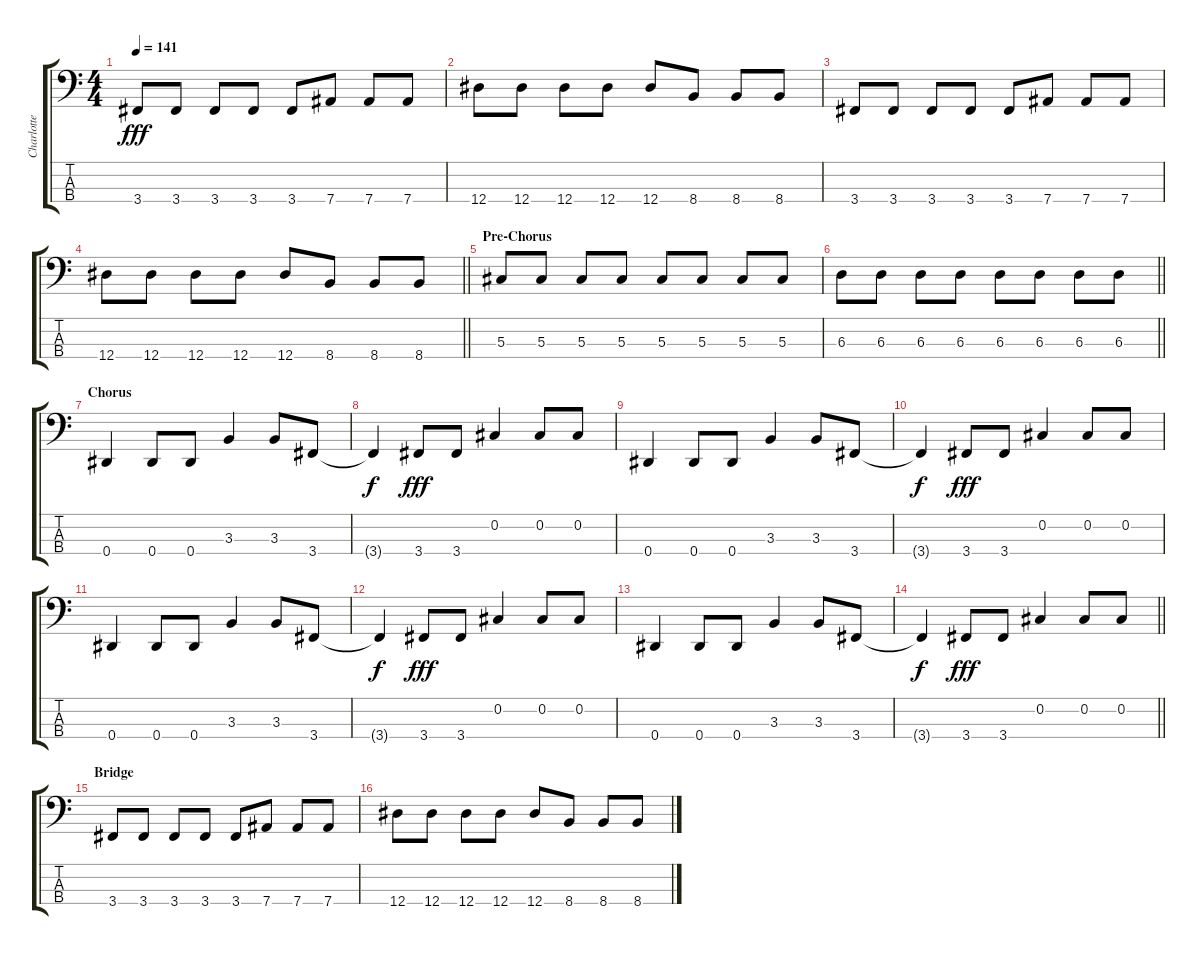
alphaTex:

\track ("Charlotte Cooper" "Charlotte ") {instrument electricbassfinger}
\staff {score tabs}
\tuning (Gb2 Db2 Ab1 Eb1) {hide}
\ts (4 4)
\tempo 141
\clef f4
\ks c
3.4.8{dy fff} 3.4.8 3.4.8 3.4.8 3.4.8 7.4.8 7.4.8 7.4.8 |
12.4.8 12.4.8 12.4.8 12.4.8 12.4.8 8.4.8 8.4.8 8.4.8 |
3.4.8 3.4.8 3.4.8 3.4.8 3.4.8 7.4.8 7.4.8 7.4.8 |
\barLineRight lightlight
12.4.8 12.4.8 12.4.8 12.4.8 12.4.8 8.4.8 8.4.8 8.4.8 |
\section ("" "Pre-Chorus")
5.3.8 5.3.8 5.3.8 5.3.8 5.3.8 5.3.8 5.3.8 5.3.8 |
\barLineRight lightlight
6.3.8 6.3.8 6.3.8 6.3.8 6.3.8 6.3.8 6.3.8 6.3.8 |
\section ("" "Chorus")
0.4.4 0.4.8 0.4.8 3.3.4 3.3.8 3.4.8 |
3.4{t}.4{dy f} 3.4.8{dy fff} 3.4.8 0.2.4 0.2.8 0.2.8 |
0.4.4 0.4.8 0.4.8 3.3.4 3.3.8 3.4.8 |
3.4{t}.4{dy f} 3.4.8{dy fff} 3.4.8 0.2.4 0.2.8 0.2.8 |
0.4.4 0.4.8 0.4.8 3.3.4 3.3.8 3.4.8 |
3.4{t}.4{dy f} 3.4.8{dy fff} 3.4.8 0.2.4 0.2.8 0.2.8 |
0.4.4 0.4.8 0.4.8 3.3.4 3.3.8 3.4.8 |
\barLineRight lightlight
3.4{t}.4{dy f} 3.4.8{dy fff} 3.4.8 0.2.4 0.2.8 0.2.8 |
\section ("" "Bridge")
3.4.8 3.4.8 3.4.8 3.4.8 3.4.8 7.4.8 7.4.8 7.4.8 |
12.4.8 12.4.8 12.4.8 12.4.8 12.4.8 8.4.8 8.4.8 8.4.8
